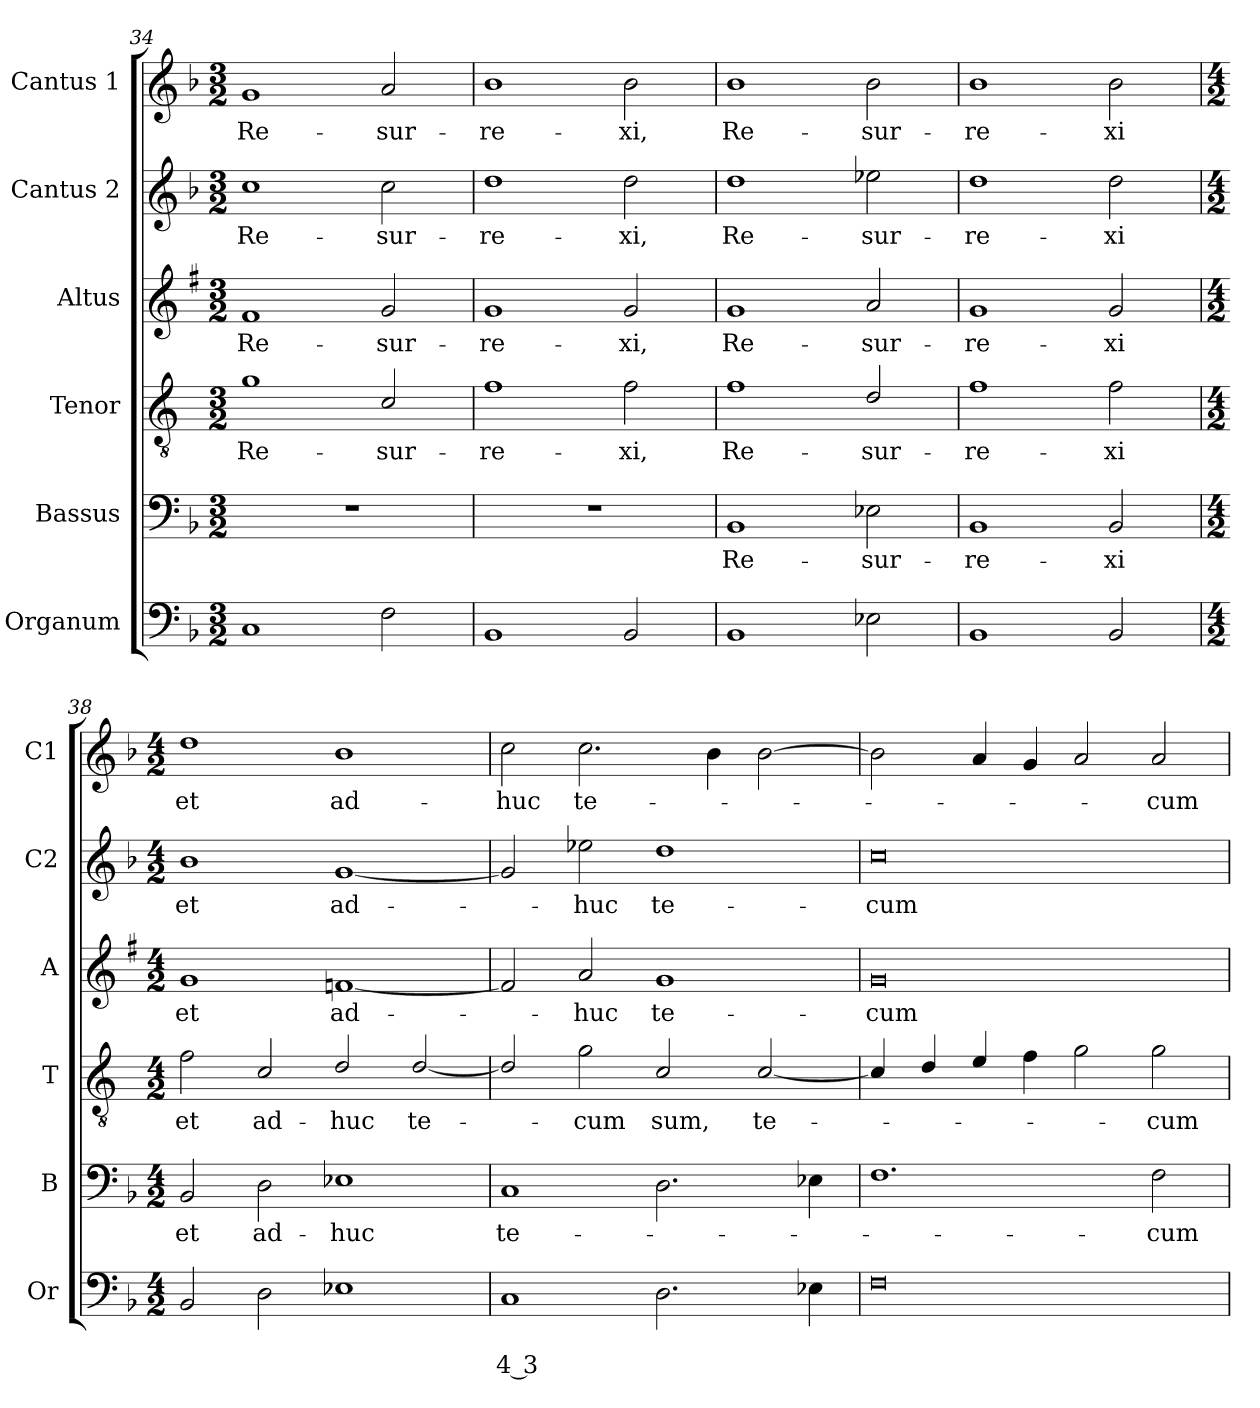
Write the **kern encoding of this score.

**kern	**text	**text	**kern	**text	**kern	**text	**kern	**text	**kern	**text	**kern	**text
*part6	*part6	*part6	*part5	*part5	*part4	*part4	*part3	*part3	*part2	*part2	*part1	*part1
*staff6	*staff6	*staff6	*staff5	*staff5	*staff4	*staff4	*staff3	*staff3	*staff2	*staff2	*staff1	*staff1
*I"Organum	*	*	*I"Bassus	*	*I"Tenor	*	*I"Altus	*	*I"Cantus 2	*	*I"Cantus 1	*
*I'Or	*	*	*I'B	*	*I'T	*	*I'A	*	*I'C2	*	*I'C1	*
*clefF4	*	*	*clefF4	*	*clefGv2	*	*clefG2	*	*clefG2	*	*clefG2	*
*	*	*	*	*	*ITrd4c7	*	*ITrd1c2	*	*	*	*	*
*k[b-]	*	*	*k[b-]	*	*k[b-]	*	*k[b-]	*	*k[b-]	*	*k[b-]	*
*F:	*	*	*F:	*	*F:	*	*F:	*	*F:	*	*F:	*
*M3/2	*	*	*M3/2	*	*M3/2	*	*M3/2	*	*M3/2	*	*M3/2	*
=34	=34	=34	=34	=34	=34	=34	=34	=34	=34	=34	=34	=34
!	!	!	!	!	!	!LO:LY:b	!	!LO:LY:b	!	!LO:LY:b	!	!LO:LY:b
1C	.	.	1.r	.	1c	Re-	1e	Re-	1cc	Re-	1g	Re-
!	!	!	!	!	!	!LO:LY:b	!	!LO:LY:b	!	!LO:LY:b	!	!LO:LY:b
2F\	.	.	.	.	2F/	-sur-	2f/	-sur-	2cc\	-sur-	2a/	-sur-
=35	=35	=35	=35	=35	=35	=35	=35	=35	=35	=35	=35	=35
!	!	!	!	!	!	!LO:LY:b	!	!LO:LY:b	!	!LO:LY:b	!	!LO:LY:b
1BB-	.	.	1.r	.	1B-	-re-	1f	-re-	1dd	-re-	1b-	-re-
!	!	!	!	!	!	!LO:LY:b	!	!LO:LY:b	!	!LO:LY:b	!	!LO:LY:b
2BB-/	.	.	.	.	2B-\	-xi,	2f/	-xi,	2dd\	-xi,	2b-\	-xi,
!!LO:LB:g=z
=36	=36	=36	=36	=36	=36	=36	=36	=36	=36	=36	=36	=36
!	!	!	!	!LO:LY:b	!	!LO:LY:b	!	!LO:LY:b	!	!LO:LY:b	!	!LO:LY:b
1BB-	.	.	1BB-	Re-	1B-	Re-	1f	Re-	1dd	Re-	1b-	Re-
!	!	!	!	!LO:LY:b	!	!LO:LY:b	!	!LO:LY:b	!	!LO:LY:b	!	!LO:LY:b
2E-X\	.	.	2E-X\	-sur-	2G/	-sur-	2g/	-sur-	2ee-X\	-sur-	2b-\	-sur-
=37	=37	=37	=37	=37	=37	=37	=37	=37	=37	=37	=37	=37
!	!	!	!	!LO:LY:b	!	!LO:LY:b	!	!LO:LY:b	!	!LO:LY:b	!	!LO:LY:b
1BB-	.	.	1BB-	-re-	1B-	-re-	1f	-re-	1dd	-re-	1b-	-re-
!	!	!	!	!LO:LY:b	!	!LO:LY:b	!	!LO:LY:b	!	!LO:LY:b	!	!LO:LY:b
2BB-/	.	.	2BB-/	-xi	2B-\	-xi	2f/	-xi	2dd\	-xi	2b-\	-xi
=38	=38	=38	=38	=38	=38	=38	=38	=38	=38	=38	=38	=38
*M4/2	*	*	*M4/2	*	*M4/2	*	*M4/2	*	*M4/2	*	*M4/2	*
!	!	!	!	!LO:LY:b	!	!LO:LY:b	!	!LO:LY:b	!	!LO:LY:b	!	!LO:LY:b
2BB-/	.	.	2BB-/	et	2B-\	et	1f	et	1b-	et	1dd	et
!	!	!	!	!LO:LY:b	!	!LO:LY:b	!	!	!	!	!	!
2D\	.	.	2D\	ad-	2F/	ad-	.	.	.	.	.	.
!	!	!	!	!LO:LY:b	!	!LO:LY:b	!	!LO:LY:b	!	!LO:LY:b	!	!LO:LY:b
1E-X	.	.	1E-X	-huc	2G/	-huc	[1e-X	ad-	[1g	ad-	1b-	ad-
!	!	!	!	!	!	!LO:LY:b	!	!	!	!	!	!
.	.	.	.	.	[2G/	te-	.	.	.	.	.	.
=39	=39	=39	=39	=39	=39	=39	=39	=39	=39	=39	=39	=39
!	!	!LO:LY:b	!	!LO:LY:b	!	!	!	!	!	!	!	!LO:LY:b
1C	.	4 3	1C	te-	2G/]	.	2e-/]	.	2g/]	.	2cc\	-huc
!	!	!	!	!	!	!LO:LY:b	!	!LO:LY:b	!	!LO:LY:b	!	!LO:LY:b
.	.	.	.	.	2c\	-cum	2g/	-huc	2ee-X\	-huc	2.cc\	te-
!	!	!	!	!	!	!LO:LY:b	!	!LO:LY:b	!	!LO:LY:b	!	!
2.D\	.	.	2.D\	.	2F/	sum,	1f	te-	1dd	te-	.	.
.	.	.	.	.	.	.	.	.	.	.	4b-\	.
!	!	!	!	!	!	!LO:LY:b	!	!	!	!	!	!
.	.	.	.	.	[2F/	te-	.	.	.	.	[2b-\	.
4E-X\	.	.	4E-X\	.	.	.	.	.	.	.	.	.
=40	=40	=40	=40	=40	=40	=40	=40	=40	=40	=40	=40	=40
!	!	!	!	!	!	!	!	!LO:LY:b	!	!LO:LY:b	!	!
0F	.	.	1.F	.	4F/]	.	0f	-cum	0cc	-cum	2b-\]	.
.	.	.	.	.	4G/	.	.	.	.	.	.	.
.	.	.	.	.	4A/	.	.	.	.	.	4a/	.
.	.	.	.	.	4B-\	.	.	.	.	.	4g/	.
.	.	.	.	.	2c\	.	.	.	.	.	2a/	.
!	!	!	!	!LO:LY:b	!	!LO:LY:b	!	!	!	!	!	!LO:LY:b
.	.	.	2F\	-cum	2c\	-cum	.	.	.	.	2a/	-cum
=	=	=	=	=	=	=	=	=	=	=	=	=
*-	*-	*-	*-	*-	*-	*-	*-	*-	*-	*-	*-	*-
